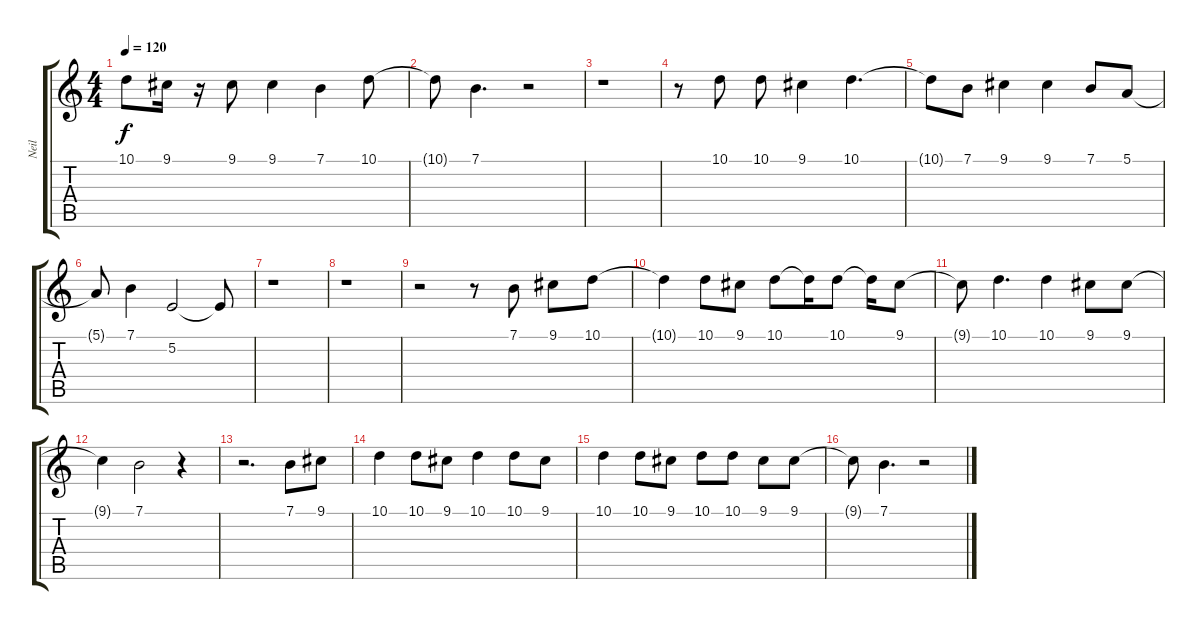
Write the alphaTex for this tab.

\track ("Neil" "Neil") {instrument synthbrass2}
\staff {score tabs}
\tuning (E4 B3 G3 D3 A2 E2) {hide}
\ts (4 4)
\tempo 120
\clef g2
\ks c
10.1{t}.8{dy f} 9.1.16 r.16 9.1.8 9.1.4 7.1.4 10.1.8 |
10.1{t}.8 7.1.4{d} r.2 |
r.1 |
r.8 10.1.8 10.1.8 9.1.4 10.1.4{d} |
10.1{t}.8 7.1.8 9.1.4 9.1.4 7.1.8 5.1.8 |
5.1{t}.8 7.1.4 5.2.2 5.2{t}.8 |
r.1 |
r.1 |
r.2 r.8 7.1.8 9.1.8 10.1.8 |
10.1{t}.4 10.1.8 9.1.8 10.1.8 10.1{t}.16 10.1.8 10.1{t}.16 9.1.8 |
9.1{t}.8 10.1.4{d} 10.1.4 9.1.8 9.1.8 |
9.1{t}.4 7.1.2 r.4 |
r.2{d} 7.1.8 9.1.8 |
10.1.4 10.1.8 9.1.8 10.1.4 10.1.8 9.1.8 |
10.1.4 10.1.8 9.1.8 10.1.8 10.1.8 9.1.8 9.1.8 |
9.1{t}.8 7.1.4{d} r.2
